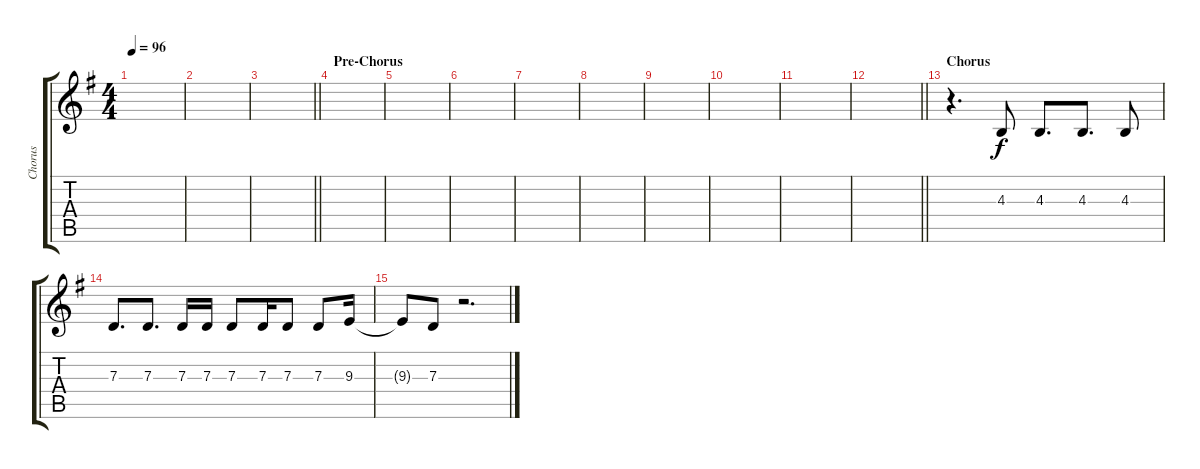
\track ("Chorus" "Chorus") {instrument fx5brightness}
\staff {score tabs}
\tuning (E4 B3 G3 D3 A2 E2) {hide}
\ts (4 4)
\tempo 96
\clef g2
\ks g
|
|
\barLineRight lightlight
|
\section ("" "Pre-Chorus")
|
|
|
|
|
|
|
|
\barLineRight lightlight
|
\section ("" "Chorus")
r.4{d} 4.3.8 4.3.8{d} 4.3.8{d} 4.3.8 |
7.3.8{d} 7.3.8{d} 7.3.16 7.3.16 7.3.8 7.3.16 7.3.8 7.3.8 9.3.16 |
9.3{t}.8 7.3.8 r.2{d}
